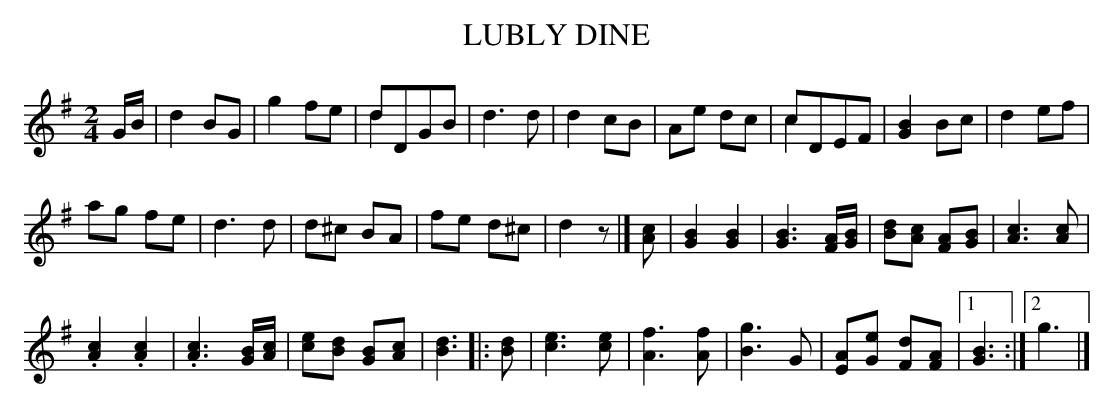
X:1
T: LUBLY DINE
M: 2/4
L: 1/8
K: G
G/B/ |\
d2 BG | g2 fe | dDGB & d2x2 | d3 d |\
d2 cB | Ae dc | cDEF & c2x2 | [B2G2] Bc | d2 ef |
ag fe | d3 d | d^c BA | fe d^c | d2 z |]\
[cA] | [B2G2] [B2G2] | [B3G3] [AF]/[BG]/ | [dB][cA] [AF][BG] | [c3A3] [cA] |
.[c2A2] .[c2A2] | .[c3A3] [BG]/[cA]/ | [ec][dB] [BG][cA] | [d3B3] \
|: [dB] | [e3c3] [ec] | [f3A3] [fA] | [g3B3] G | [AE][eG] [dF][AF] |1 [B3G3] :|2 g3 |]
